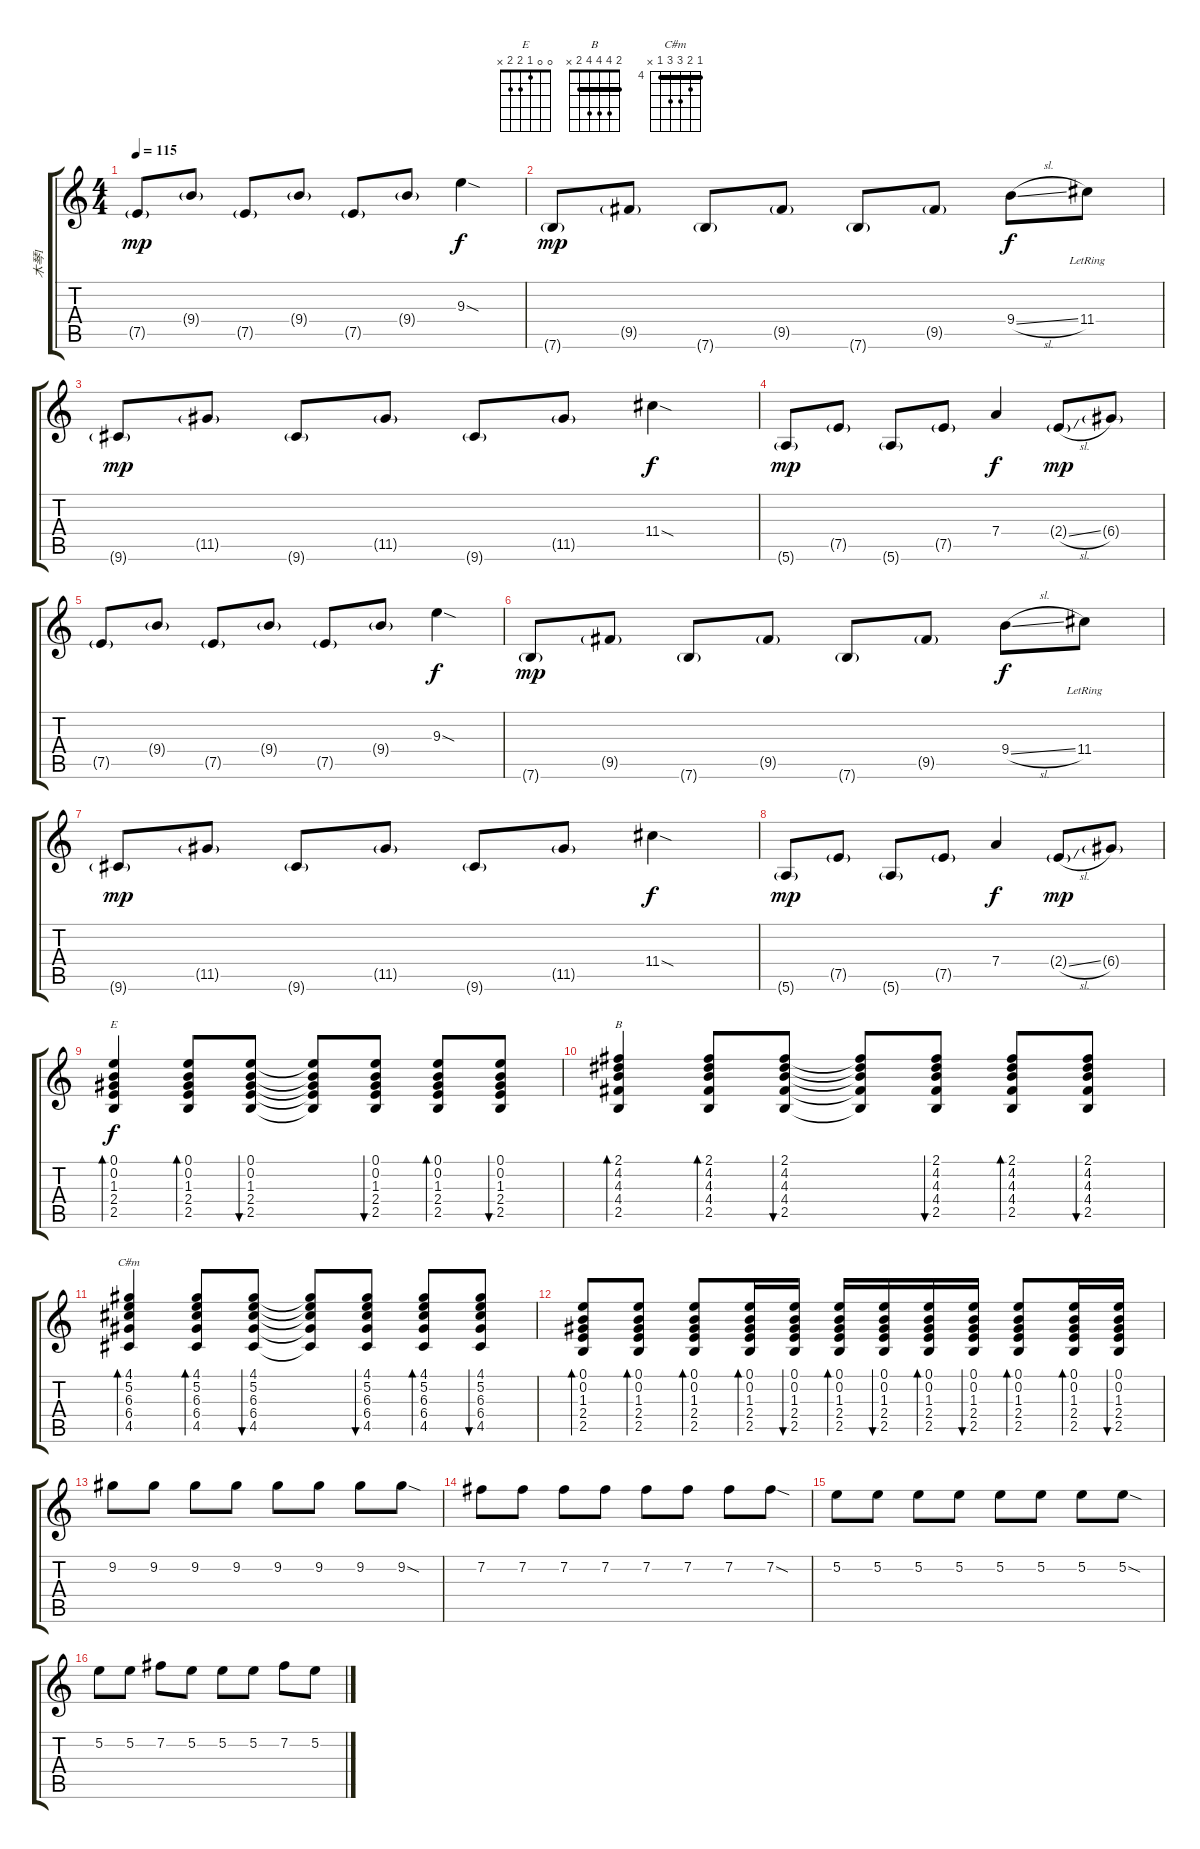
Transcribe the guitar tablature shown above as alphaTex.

\track ("木琴1" "木琴1") {instrument acousticguitarnylon}
\staff {score tabs}
\tuning (E4 B3 G3 D3 A2 E2) {hide}
\chord ("E" 0 0 1 2 2 x)
\chord ("B" 2 4 4 4 2 x) {barre 2}
\chord ("C#m" 4 5 6 6 4 x) {firstfret 4 barre 4}
\ts (4 4)
\tempo 115
\clef g2
\ks c
7.5{g}.8{dy mp instrument acousticguitarnylon} 9.4{g}.8 7.5{g}.8 9.4{g}.8 7.5{g}.8 9.4{g}.8 9.3{sod}.4{dy f} |
7.6{g}.8{dy mp} 9.5{g}.8 7.6{g}.8 9.5{g}.8 7.6{g}.8 9.5{g}.8 9.4{sl}.8{dy f} 11.4{lr}.8 |
9.6{g}.8{dy mp} 11.5{g}.8 9.6{g}.8 11.5{g}.8 9.6{g}.8 11.5{g}.8 11.4{sod}.4{dy f} |
5.6{g}.8{dy mp} 7.5{g}.8 5.6{g}.8 7.5{g}.8 7.4.4{dy f} 2.4{sl g}.8{dy mp} 6.4{g}.8 |
7.5{g}.8 9.4{g}.8 7.5{g}.8 9.4{g}.8 7.5{g}.8 9.4{g}.8 9.3{sod}.4{dy f} |
7.6{g}.8{dy mp} 9.5{g}.8 7.6{g}.8 9.5{g}.8 7.6{g}.8 9.5{g}.8 9.4{sl}.8{dy f} 11.4{lr}.8 |
9.6{g}.8{dy mp} 11.5{g}.8 9.6{g}.8 11.5{g}.8 9.6{g}.8 11.5{g}.8 11.4{sod}.4{dy f} |
5.6{g}.8{dy mp} 7.5{g}.8 5.6{g}.8 7.5{g}.8 7.4.4{dy f} 2.4{sl g}.8{dy mp} 6.4{g}.8 |
(0.1 0.2 1.3 2.4 2.5).4{bd 120 ch "E" dy f volume 11} (0.1 0.2 1.3 2.4 2.5).8{bd 60} (0.1 0.2 1.3 2.4 2.5).8{bu 60} (0.1{t} 0.2{t} 1.3{t} 2.4{t} 2.5{t}).8 (0.1 0.2 1.3 2.4 2.5).8{bu 60} (0.1 0.2 1.3 2.4 2.5).8{bd 60} (0.1 0.2 1.3 2.4 2.5).8{bu 60} |
(2.1 4.2 4.3 4.4 2.5).4{bd 120 ch "B"} (2.1 4.2 4.3 4.4 2.5).8{bd 60} (2.1 4.2 4.3 4.4 2.5).8{bu 60} (2.1{t} 4.2{t} 4.3{t} 4.4{t} 2.5{t}).8 (2.1 4.2 4.3 4.4 2.5).8{bu 60} (2.1 4.2 4.3 4.4 2.5).8{bd 60} (2.1 4.2 4.3 4.4 2.5).8{bu 60} |
(4.1 5.2 6.3 6.4 4.5).4{bd 120 ch "C#m" volume 10} (4.1 5.2 6.3 6.4 4.5).8{bd 60} (4.1 5.2 6.3 6.4 4.5).8{bu 60} (4.1{t} 5.2{t} 6.3{t} 6.4{t} 4.5{t}).8 (4.1 5.2 6.3 6.4 4.5).8{bu 60} (4.1 5.2 6.3 6.4 4.5).8{bd 60} (4.1 5.2 6.3 6.4 4.5).8{bu 60} |
(0.1 0.2 1.3 2.4 2.5).8{bd 60} (0.1 0.2 1.3 2.4 2.5).8{bd 60} (0.1 0.2 1.3 2.4 2.5).8{bd 60} (0.1 0.2 1.3 2.4 2.5).16{bd 30} (0.1 0.2 1.3 2.4 2.5).16{bu 30} (0.1 0.2 1.3 2.4 2.5).16{bd 30} (0.1 0.2 1.3 2.4 2.5).16{bu 30} (0.1 0.2 1.3 2.4 2.5).16{bd 30} (0.1 0.2 1.3 2.4 2.5).16{bu 30} (0.1 0.2 1.3 2.4 2.5).8{bd 60} (0.1 0.2 1.3 2.4 2.5).16{bd 60} (0.1 0.2 1.3 2.4 2.5).16{bu 60} |
9.2.8 9.2.8 9.2.8 9.2.8 9.2.8 9.2.8 9.2.8 9.2{sod}.8 |
7.2.8 7.2.8 7.2.8 7.2.8 7.2.8 7.2.8 7.2.8 7.2{sod}.8 |
5.2.8 5.2.8 5.2.8 5.2.8 5.2.8 5.2.8 5.2.8 5.2{sod}.8 |
5.2.8 5.2.8 7.2.8 5.2.8 5.2.8 5.2.8 7.2.8 5.2.8
